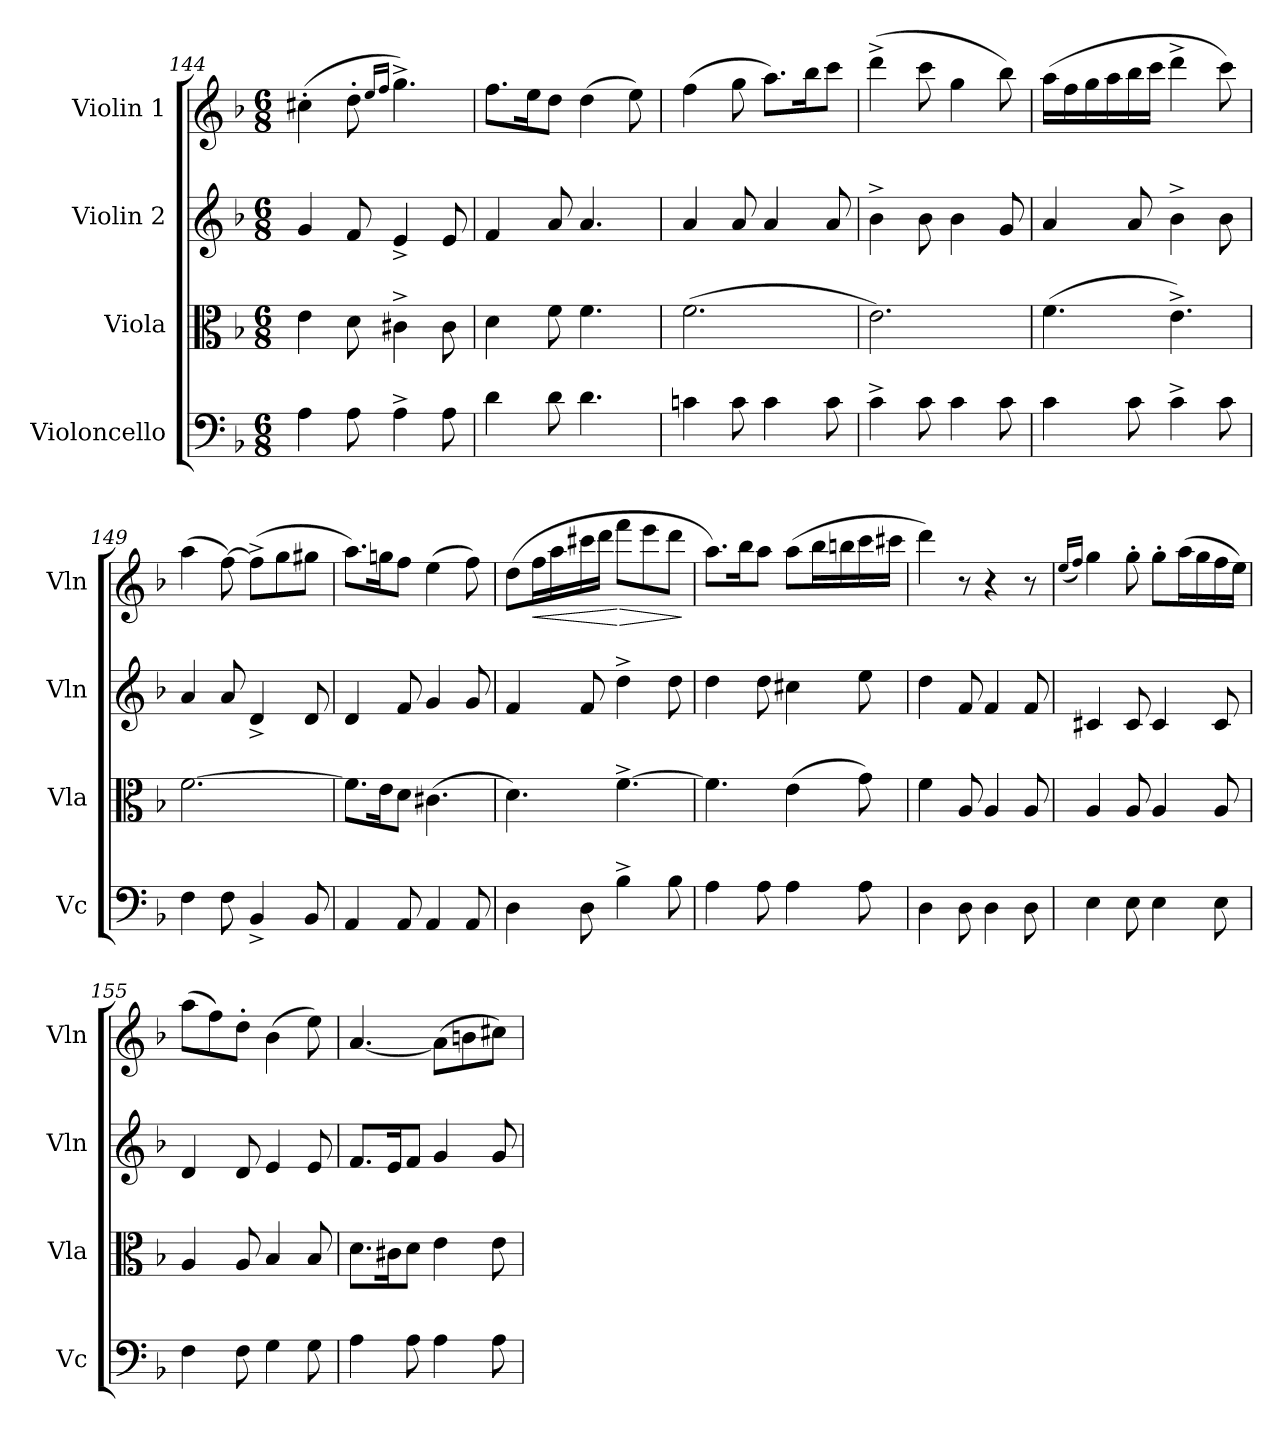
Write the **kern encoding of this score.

**kern	**kern	**kern	**kern	**dynam
*part4	*part3	*part2	*part1	*part1
*staff4	*staff3	*staff2	*staff1	*staff1
*I"Violoncello	*I"Viola	*I"Violin 2	*I"Violin 1	*
*I'Vc	*I'Vla	*I'Vln	*I'Vln	*
*clefF4	*clefC3	*clefG2	*clefG2	*
*k[b-]	*k[b-]	*k[b-]	*k[b-]	*
*M6/8	*M6/8	*M6/8	*M6/8	*
=144	=144	=144	=144	=144
4A\	4e\	4g/	(>4cc#X'\	.
8A\	8d\	8f/	8dd'\	.
.	.	.	16qee/LL	.
.	.	.	16qff/JJ	.
4A^\	4c#X^\	4e^/	4.gg^\)	.
8A\	8c#\	8e/	.	.
!!LO:LB:g=z
=145	=145	=145	=145	=145
4d\	4d\	4f/	8.ff\L	.
.	.	.	16ee\K	.
8d\	8f\	8a/	8dd\J	.
4.d\	4.f\	4.a/	(>4dd\	.
.	.	.	8ee\)	.
=146	=146	=146	=146	=146
4cn\	(2.f\	4a/	(>4ff\	.
8c\	.	8a/	8gg\	.
4c\	.	4a/	8.aa\L)	.
.	.	.	16bb-\K	.
8c\	.	8a/	8ccc\J	.
=147	=147	=147	=147	=147
4c^\	2.e\)	4b-^\	(4ddd^\	.
8c\	.	8b-\	8ccc\	.
4c\	.	4b-\	4gg\	.
8c\	.	8g/	8bb-\)	.
=148	=148	=148	=148	=148
4c\	(>4.f\	4a/	(>16aa\LL	.
.	.	.	16ff\	.
.	.	.	16gg\	.
.	.	.	16aa\	.
8c\	.	8a/	16bb-\	.
.	.	.	16ccc\JJ	.
4c^\	4.e^\)	4b-^\	4ddd^\	.
8c\	.	8b-\	8ccc\)	.
=149	=149	=149	=149	=149
4F\	[>2.f\	4a/	(4aa\	.
8F\	.	8a/	[>8ff\)	.
4BB-^/	.	4d^/	(>8ff^\L]	.
.	.	.	8gg\	.
8BB-/	.	8d/	8gg#X\J	.
=150	=150	=150	=150	=150
4AA/	8.f\L]	4d/	8.aa\L)	.
.	16e\K	.	16ggn\K	.
8AA/	8d\J	8f/	8ff\J	.
4AA/	(4.c#X\	4g/	(>4ee\	.
8AA/	.	8g/	8ff\)	.
!!LO:LB:g=z
=151	=151	=151	=151	=151
4D\	4.d\)	4f/	(8dd\L	.
!	!	!	!	!LO:HP:b
.	.	.	16ff\L	<
.	.	.	16aa\	.
8D\	.	8f/	16ccc#X\	.
.	.	.	16ddd\JJ	.
!	!	!	!	!LO:HP:n=1:b
4B-^\	[>4.f^\	4dd^\	8fff\L	[ >
.	.	.	8eee\	.
8B-\	.	8dd\	8ddd\J	.
.	.	.	.	]
=152	=152	=152	=152	=152
4A\	4.f\]	4dd\	8.aa\L)	.
.	.	.	16bb-\K	.
8A\	.	8dd\	8aa\J	.
4A\	(4e\	4cc#X\	(8aa\L	.
.	.	.	16bb-\L	.
.	.	.	16bbn\	.
8A\	8g\)	8ee\	16ccc\	.
.	.	.	16ccc#X\JJ	.
=153	=153	=153	=153	=153
4D\	4f\	4dd\	4ddd\)	.
8D\	8A/	8f/	8r	.
4D\	4A/	4f/	4r	.
8D\	8A/	8f/	8r	.
=154	=154	=154	=154	=154
.	.	.	(16qee/LL	.
.	.	.	16qff/JJ)	.
4E\	4A/	4c#X/	4gg\	.
8E\	8A/	8c#/	8gg'\	.
4E\	4A/	4c#/	8gg'\L	.
.	.	.	(16aa\L	.
.	.	.	16gg\	.
8E\	8A/	8c#/	16ff\	.
.	.	.	16ee\JJ)	.
=155	=155	=155	=155	=155
4F\	4A/	4d/	(8aa\L	.
.	.	.	8ff\)	.
8F\	8A/	8d/	8dd'\J	.
4G\	4B-/	4e/	(4b-\	.
8G\	8B-/	8e/	8ee\)	.
!!LO:LB:g=z
=156	=156	=156	=156	=156
4A\	8.d\L	8.f/L	[>4.a/	.
.	16c#X\K	16e/K	.	.
8A\	8d\J	8f/J	.	.
4A\	4e\	4g/	(8a\L]	.
.	.	.	8bn\	.
8A\	8e\	8g/	8cc#X\J)	.
=	=	=	=	=
*-	*-	*-	*-	*-
